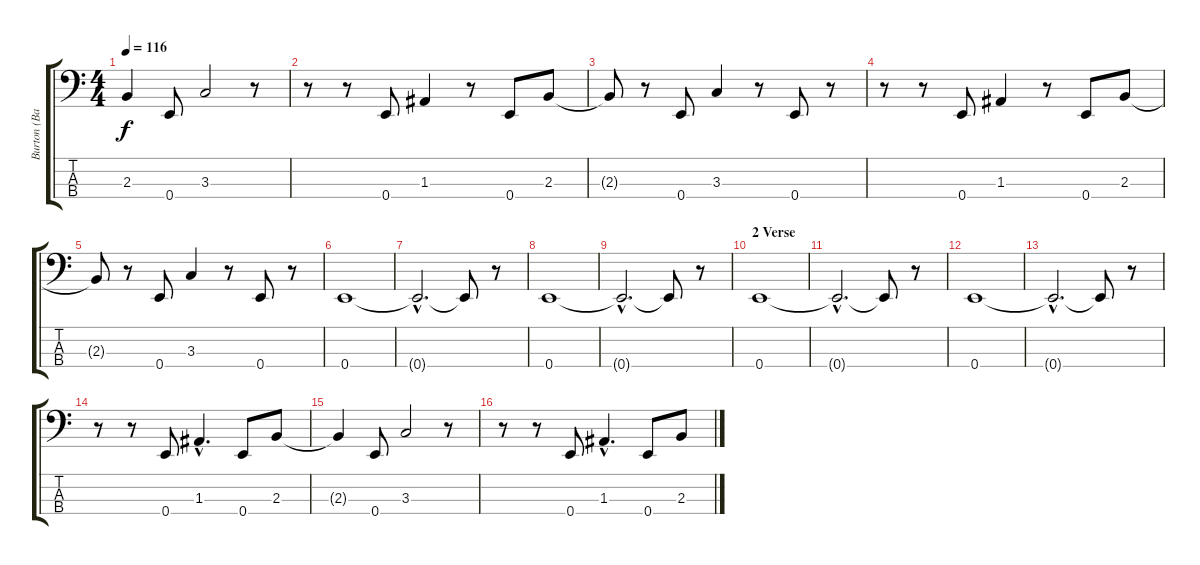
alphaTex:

\track ("Burton (Bass)" "Burton (Ba") {instrument electricbassfinger}
\staff {score tabs}
\tuning (G2 D2 A1 E1) {hide}
\ts (4 4)
\tempo 116
\clef f4
\ks c
2.3{t}.4{dy f} 0.4.8 3.3.2 r.8 |
r.8 r.8 0.4.8 1.3.4 r.8 0.4.8 2.3.8 |
2.3{t}.8 r.8 0.4.8 3.3.4 r.8 0.4.8 r.8 |
r.8 r.8 0.4.8 1.3.4 r.8 0.4.8 2.3.8 |
2.3{t}.8 r.8 0.4.8 3.3.4 r.8 0.4.8 r.8 |
0.4.1 |
0.4{hac t}.2{d} 0.4{t}.8 r.8 |
0.4.1 |
0.4{hac t}.2{d} 0.4{t}.8 r.8 |
\section ("" "2 Verse")
0.4.1 |
0.4{hac t}.2{d} 0.4{t}.8 r.8 |
0.4.1 |
0.4{hac t}.2{d} 0.4{t}.8 r.8 |
r.8 r.8 0.4.8 1.3{hac}.4{d} 0.4.8 2.3.8 |
2.3{t}.4 0.4.8 3.3.2 r.8 |
r.8 r.8 0.4.8 1.3{hac}.4{d} 0.4.8 2.3.8
